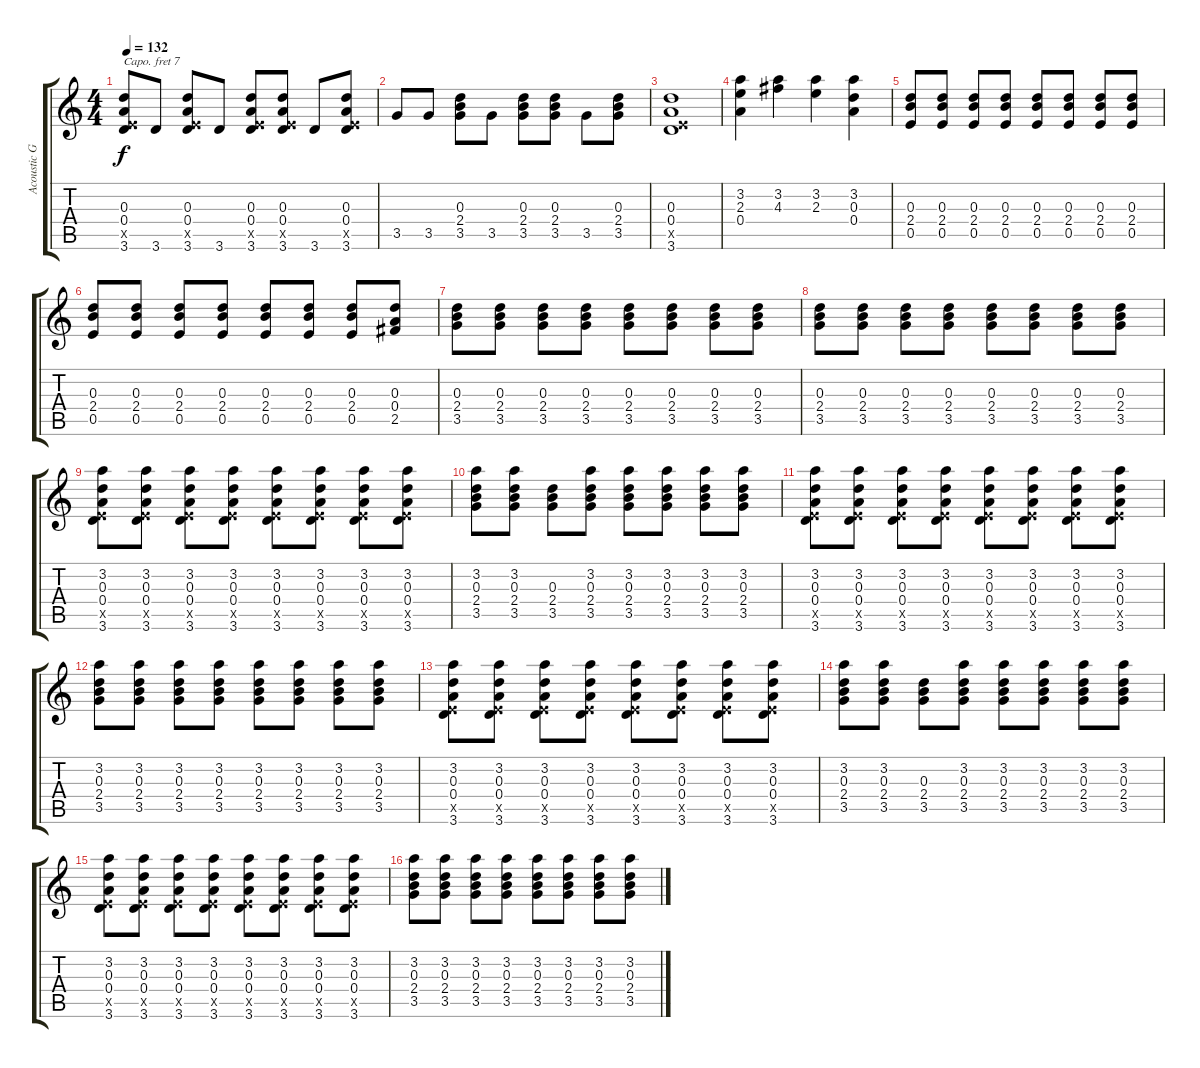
\track ("Acoustic Guitar capo 7th Fret" "Acoustic G") {instrument acousticguitarsteel}
\staff {score tabs}
\capo 7
\tuning (E4 B3 G3 D3 A2 E2) {hide}
\ts (4 4)
\tempo 132
\clef g2
\ks c
(0.3 0.4 0.5{x} 3.6).8{dy f} 3.6.8 (0.3 0.4 0.5{x} 3.6).8 3.6.8 (0.3 0.4 0.5{x} 3.6).8 (0.3 0.4 0.5{x} 3.6).8 3.6.8 (0.3 0.4 0.5{x} 3.6).8 |
3.5.8 3.5.8 (0.3 2.4 3.5).8 3.5.8 (0.3 2.4 3.5).8 (0.3 2.4 3.5).8 3.5.8 (0.3 2.4 3.5).8 |
(0.3 0.4 0.5{x} 3.6).1 |
(3.2 2.3 0.4).4 (3.2 4.3).4 (3.2 2.3).4 (3.2 0.3 0.4).4 |
(0.3 2.4 0.5).8 (0.3 2.4 0.5).8 (0.3 2.4 0.5).8 (0.3 2.4 0.5).8 (0.3 2.4 0.5).8 (0.3 2.4 0.5).8 (0.3 2.4 0.5).8 (0.3 2.4 0.5).8 |
(0.3 2.4 0.5).8 (0.3 2.4 0.5).8 (0.3 2.4 0.5).8 (0.3 2.4 0.5).8 (0.3 2.4 0.5).8 (0.3 2.4 0.5).8 (0.3 2.4 0.5).8 (0.3 0.4 2.5).8 |
(0.3 2.4 3.5).8 (0.3 2.4 3.5).8 (0.3 2.4 3.5).8 (0.3 2.4 3.5).8 (0.3 2.4 3.5).8 (0.3 2.4 3.5).8 (0.3 2.4 3.5).8 (0.3 2.4 3.5).8 |
(0.3 2.4 3.5).8 (0.3 2.4 3.5).8 (0.3 2.4 3.5).8 (0.3 2.4 3.5).8 (0.3 2.4 3.5).8 (0.3 2.4 3.5).8 (0.3 2.4 3.5).8 (0.3 2.4 3.5).8 |
(3.2 0.3 0.4 0.5{x} 3.6).8 (3.2 0.3 0.4 0.5{x} 3.6).8 (3.2 0.3 0.4 0.5{x} 3.6).8 (3.2 0.3 0.4 0.5{x} 3.6).8 (3.2 0.3 0.4 0.5{x} 3.6).8 (3.2 0.3 0.4 0.5{x} 3.6).8 (3.2 0.3 0.4 0.5{x} 3.6).8 (3.2 0.3 0.4 0.5{x} 3.6).8 |
(3.2 0.3 2.4 3.5).8 (3.2 0.3 2.4 3.5).8 (0.3 2.4 3.5).8 (3.2 0.3 2.4 3.5).8 (3.2 0.3 2.4 3.5).8 (3.2 0.3 2.4 3.5).8 (3.2 0.3 2.4 3.5).8 (3.2 0.3 2.4 3.5).8 |
(3.2 0.3 0.4 0.5{x} 3.6).8 (3.2 0.3 0.4 0.5{x} 3.6).8 (3.2 0.3 0.4 0.5{x} 3.6).8 (3.2 0.3 0.4 0.5{x} 3.6).8 (3.2 0.3 0.4 0.5{x} 3.6).8 (3.2 0.3 0.4 0.5{x} 3.6).8 (3.2 0.3 0.4 0.5{x} 3.6).8 (3.2 0.3 0.4 0.5{x} 3.6).8 |
(3.2 0.3 2.4 3.5).8 (3.2 0.3 2.4 3.5).8 (3.2 0.3 2.4 3.5).8 (3.2 0.3 2.4 3.5).8 (3.2 0.3 2.4 3.5).8 (3.2 0.3 2.4 3.5).8 (3.2 0.3 2.4 3.5).8 (3.2 0.3 2.4 3.5).8 |
(3.2 0.3 0.4 0.5{x} 3.6).8 (3.2 0.3 0.4 0.5{x} 3.6).8 (3.2 0.3 0.4 0.5{x} 3.6).8 (3.2 0.3 0.4 0.5{x} 3.6).8 (3.2 0.3 0.4 0.5{x} 3.6).8 (3.2 0.3 0.4 0.5{x} 3.6).8 (3.2 0.3 0.4 0.5{x} 3.6).8 (3.2 0.3 0.4 0.5{x} 3.6).8 |
(3.2 0.3 2.4 3.5).8 (3.2 0.3 2.4 3.5).8 (0.3 2.4 3.5).8 (3.2 0.3 2.4 3.5).8 (3.2 0.3 2.4 3.5).8 (3.2 0.3 2.4 3.5).8 (3.2 0.3 2.4 3.5).8 (3.2 0.3 2.4 3.5).8 |
(3.2 0.3 0.4 0.5{x} 3.6).8 (3.2 0.3 0.4 0.5{x} 3.6).8 (3.2 0.3 0.4 0.5{x} 3.6).8 (3.2 0.3 0.4 0.5{x} 3.6).8 (3.2 0.3 0.4 0.5{x} 3.6).8 (3.2 0.3 0.4 0.5{x} 3.6).8 (3.2 0.3 0.4 0.5{x} 3.6).8 (3.2 0.3 0.4 0.5{x} 3.6).8 |
(3.2 0.3 2.4 3.5).8 (3.2 0.3 2.4 3.5).8 (3.2 0.3 2.4 3.5).8 (3.2 0.3 2.4 3.5).8 (3.2 0.3 2.4 3.5).8 (3.2 0.3 2.4 3.5).8 (3.2 0.3 2.4 3.5).8 (3.2 0.3 2.4 3.5).8
